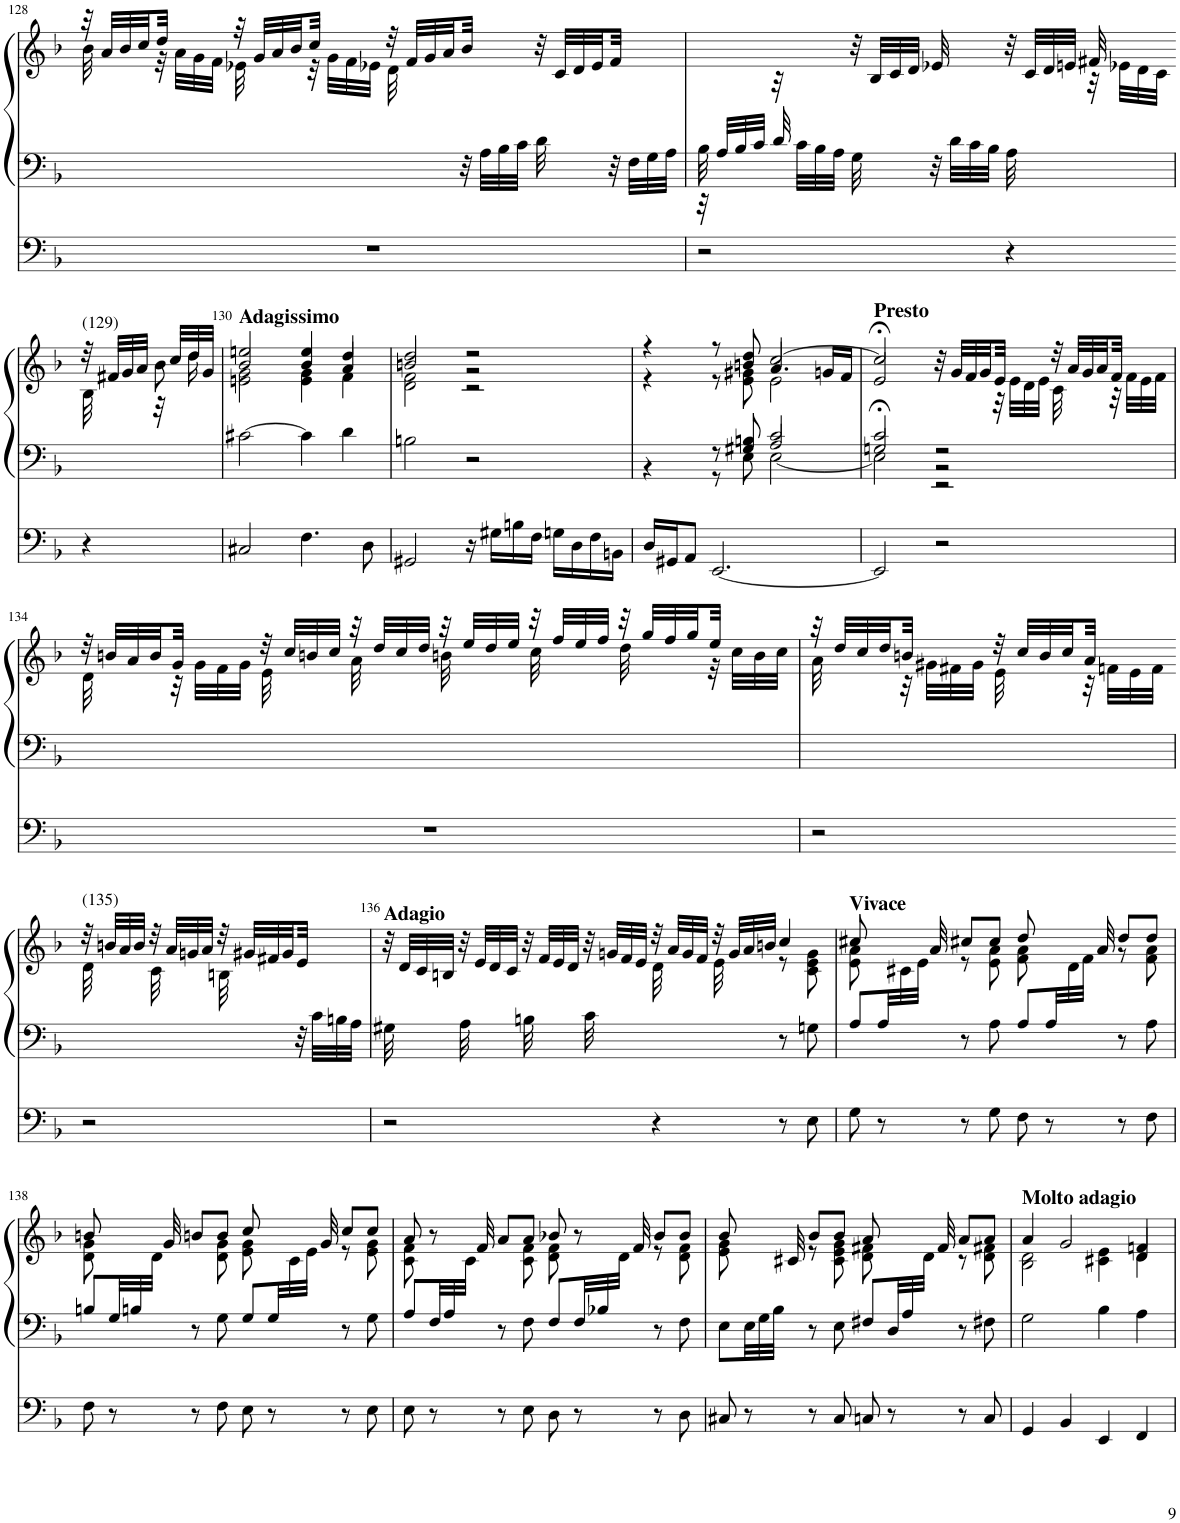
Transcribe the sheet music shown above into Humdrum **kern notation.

**kern	**kern	**kern
*part2	*part1	*part1
*staff3	*staff2	*staff1
*I"Organ	*I"Organ	*
!!LO:PB:g=z
*clefF4	*clefF4	*clefG2
*k[b-]	*k[b-]	*k[b-]
*M4/4	*M4/4	*M4/4
=128	=128	=128
*	*	*^
1r	2ryy	32r	32b-\
.	.	32a/LLL	16.ryy
.	.	32b-/	.
.	.	32cc/	.
.	.	32dd/JJJ	32r
.	.	16.ryy	32a\LLL
.	.	.	32g\
.	.	.	32f\JJJ
.	.	32r	32e-X\
.	.	32g/LLL	16.ryy
.	.	32a/	.
.	.	32b-/	.
.	.	32cc/JJJ	32r
.	.	16.ryy	32g\LLL
.	.	.	32f\
.	.	.	32e-X\JJJ
.	8ryy	32r	32d\
.	.	32f/LLL	16.ryy
.	.	32g/	.
.	.	32a/	.
.	32r	32b-/JJJ	8ryy
.	32A\LLL	16.ryy	.
.	32B-\	.	.
.	32c\JJJ	.	.
.	32d\	32r	4ryy
.	16.ryy	32c/LLL	.
.	.	32d/	.
.	.	32e-/	.
.	32r	32f/JJJ	.
.	32F\LLL	16.ryy	.
.	32G\	.	.
.	32A\JJJ	.	.
=129	=129	=129	=129
*	*^	*	*^
2r	32B-\	32r	4ryy	4ryy	2ryy
.	16.ryy	32A/LLL	.	.	.
.	.	32B-/	.	.	.
.	.	32c/JJJ	.	.	.
.	32r	32d/	.	.	.
.	32c\LLL	16.ryy	.	.	.
.	32B-\	.	.	.	.
.	32A\JJJ	.	.	.	.
.	32G\	4ryy	32r	4ryy	.
.	16.ryy	.	32B-/LLL	.	.
.	.	.	32c/	.	.
.	.	.	32d/JJJ	.	.
.	32r	.	32e-X/	.	.
.	32d\LLL	.	16.ryy	.	.
.	32c\	.	.	.	.
.	32B-\JJJ	.	.	.	.
4r	32A\	4ryy	32r	8ryy	4ryy
.	8ryy	.	32c/LLL	.	.
.	.	.	32d/	.	.
.	.	.	32en/JJJ	.	.
.	.	.	32f#X/	32r	.
.	16.ryy	.	16.ryy	32e-X\LLL	.
.	.	.	.	32d\	.
.	.	.	.	32c\JJJ	.
*	*v	*v	*	*	*
!!LO:LB:g=z	!!	!!
=129X3-	=129X3-	=129X3-	=129X3-	=129X3-
!	!	!LO:TX:a:t=(129)	!	!
4r	4ryy	32r	8ryy	32B-\
.	.	32f#X/LLL	.	16.ryy
.	.	32g/	.	.
.	.	32a/JJJ	.	.
.	.	8b-\	32r	16ryy
.	.	.	32cc/LLL	.
.	.	.	32dd/	16dd\
.	.	.	32g/JJJ	.
=130	=130	=130	=130	=130
!	!	!LO:TX:a:B:t=Adagissimo	!	!
2C#X/	[2c#X\	2b-/ 2een/	2en\ 2g\	2.ryy
4.F\	4c#\]	4b-/ 4ee/	4e\ 4g\	.
.	4d\	4dd/	4f\	4a/
8D\	.	.	.	.
=131	=131	=131	=131	=131
2GG#X/	2Bn\	2dd/	2d\ 2f\	2bn/
16r	2r	2r	2r	2r
16G#X\LL	.	.	.	.
16Bn\	.	.	.	.
16F\JJ	.	.	.	.
16Gn\LL	.	.	.	.
16D\	.	.	.	.
16F\	.	.	.	.
16BBn\JJ	.	.	.	.
=132	=132	=132	=132	=132
*	*^	*	*	*
*	*	*^	*	*	*
16D/LL	4ryy	4r	2ryy	4r	4r	2ryy
16GG#X/J	.	.	.	.	.	.
8AA/J	.	.	.	.	.	.
[2.EE/	8r	8r	.	8r	8r	.
.	8G#X/ 8Bn/	8E\	.	8bn/ 8dd/	8e\ 8g#X\	.
.	2c/	[2E\	2A/	[2cc/	2e\	4.a/
.	.	.	.	.	.	16gn/LL
.	.	.	.	.	.	16f/JJ
=133	=133	=133	=133	=133	=133	=133
!	!	!	!	!LO:TX:a:B:t=Presto	!	!
2EE/]	2c;</	2E\]	2Gn/	2cc;</]	2ryy	2e/
2r	2r	2r	2r	32r	8ryy	2ryy
.	.	.	.	32g/LLL	.	.
.	.	.	.	32f/	.	.
.	.	.	.	32g/	.	.
.	.	.	.	32e/JJJ	32r	.
.	.	.	.	16.ryy	32e\LLL	.
.	.	.	.	.	32d\	.
.	.	.	.	.	32e\JJJ	.
.	.	.	.	32r	32c\	.
.	.	.	.	32a/LLL	16.ryy	.
.	.	.	.	32g/	.	.
.	.	.	.	32a/	.	.
.	.	.	.	32f/JJJ	32r	.
.	.	.	.	16.ryy	32f\LLL	.
.	.	.	.	.	32e\	.
.	.	.	.	.	32f\JJJ	.
*	*v	*v	*v	*	*	*
*	*	*	*v	*v
!!LO:LB:g=z
=134	=134	=134	=134
1r	1ryy	32r	32d\
.	.	32bn/LLL	16.ryy
.	.	32a/	.
.	.	32b/	.
.	.	32g/JJJ	32r
.	.	16.ryy	32g\LLL
.	.	.	32f\
.	.	.	32g\JJJ
.	.	32r	32e\
.	.	32cc/LLL	16.ryy
.	.	32bn/	.
.	.	32cc/JJJ	.
.	.	32r	32a\
.	.	32dd/LLL	16.ryy
.	.	32cc/	.
.	.	32dd/JJJ	.
.	.	32r	32bn\
.	.	32ee/LLL	16.ryy
.	.	32dd/	.
.	.	32ee/JJJ	.
.	.	32r	32cc\
.	.	32ff/LLL	16.ryy
.	.	32ee/	.
.	.	32ff/JJJ	.
.	.	32r	32dd\
.	.	32gg/LLL	16.ryy
.	.	32ff/	.
.	.	32gg/	.
.	.	32ee/JJJ	32r
.	.	32ryy	32cc\LLL
.	.	16ryy	32b\
.	.	.	32cc\JJJ
=135	=135	=135	=135
2r	2ryy	32r	32a\
.	.	32dd/LLL	16.ryy
.	.	32cc/	.
.	.	32dd/	.
.	.	32bn/JJJ	32r
.	.	16.ryy	32g#X\LLL
.	.	.	32f#X\
.	.	.	32g#\JJJ
.	.	32r	32e\
.	.	32cc/LLL	16.ryy
.	.	32b/	.
.	.	32cc/	.
.	.	32a/JJJ	32r
.	.	16.ryy	32fn\LLL
.	.	.	32e\
.	.	.	32f\JJJ
!!LO:LB:g=z	!!
=135X4-	=135X4-	=135X4-	=135X4-
!	!	!LO:TX:a:t=(135)	!
2r	4ryy	32r	32d\
.	.	32bn/LLL	16.ryy
.	.	32a/	.
.	.	32b/JJJ	.
.	.	32r	32c\
.	.	32a/LLL	16.ryy
.	.	32gn/	.
.	.	32a/JJJ	.
.	8ryy	32r	32Bn\
.	.	32g#X/LLL	16.ryy
.	.	32f#X/	.
.	.	32g#/	.
.	32r	32e/JJJ	8ryy
.	32c\LLL	16.ryy	.
.	32Bn\	.	.
.	32A\JJJ	.	.
=136	=136	=136	=136
!	!	!LO:TX:a:B:t=Adagio	!
2r	32G#X\	32r	2ryy
.	16.ryy	32d/LLL	.
.	.	32c/	.
.	.	32Bn/JJJ	.
.	32A\	32r	.
.	16.ryy	32e/LLL	.
.	.	32d/	.
.	.	32c/JJJ	.
.	32Bn\	32r	.
.	16.ryy	32f/LLL	.
.	.	32e/	.
.	.	32d/JJJ	.
.	32c\	32r	.
.	16.ryy	32gn/LLL	.
.	.	32f/	.
.	.	32e/JJJ	.
4r	4ryy	32r	32d\
.	.	32a/LLL	16.ryy
.	.	32g/	.
.	.	32f/JJJ	.
.	.	32r	32e\
.	.	32g/LLL	16.ryy
.	.	32a/	.
.	.	32bn/JJJ	.
8r	8r	4cc/	8r
8E\	8Gn\	.	8c\ 8e\ 8g\
=137	=137	=137	=137
*	*	*	*^
!	!	!LO:TX:a:B:t=Vivace	!	!
8G\	8A/L	8cc#X/	8e\ 8a\	32ryy
*	*	*	*v	*v
8r	32A/LL	16.ryy	8ryy
*	*	*	*^
.	16ryy	.	.	32c#X\
.	.	.	.	32e\JJJ
.	32ryy	32a/	.	4..ryy
8r	8r	8cc#X/L	8r	.
8G\	8A\	8cc#/J	8e\ 8a\	.
8F\	8A/L	8dd/	8f\ 8a\	.
8r	32A/LL	16.ryy	8ryy	.
.	16ryy	.	.	32d\
.	.	.	.	32f\JJJ
.	32ryy	32a/	.	4ryy
8r	8r	8dd/L	8r	.
8F\	8A\	8dd/J	8f\ 8a\	.
.	.	.	.	32ryy
!!LO:LB:g=z	!!	!!
=138	=138	=138	=138	=138
8F\	8Bn/L	8bn/	8d\ 8g\	8.ryy
8r	32G/LL	8ryy	8ryy	.
.	32Bn/	.	.	.
.	16ryy	.	.	32d\JJJ
.	.	.	.	32g/
8r	8r	8bn/L	8ryy	32ryy
*	*	*	*v	*v
8F\	8G\	8b/J	8d\ 8g\
8E\	8G/L	8cc/	8e\ 8g\
8r	32G/LL	8ryy	8ryy
*	*	*	*^
.	16.ryy	.	.	32c\
.	.	.	.	32e\JJJ
.	.	.	.	32g/
8r	8r	8cc/L	8r	4ryy
8E\	8G\	8cc/J	8e\ 8g\	.
=139	=139	=139	=139	=139
8E\	8A/L	8a/	8c\ 8f\	8.ryy
8r	32F/LL	8r	8ryy	.
.	32A/	.	.	.
.	16ryy	.	.	32c\JJJ
.	.	.	.	32f/
8r	8r	8a/L	8ryy	4..ryy
8E\	8F\	8a/J	8c\ 8f\	.
8D\	8F/L	8b-X/	8d\ 8f\	.
8r	32F/LL	8r	8ryy	.
.	32B-X/	.	.	.
.	16ryy	.	.	32d\JJJ
.	.	.	.	32f/
8r	8r	8b-/L	8r	4ryy
8D\	8F\	8b-/J	8d\ 8f\	.
=140	=140	=140	=140	=140
8C#X/	8E\L	8b-/	8e\ 8g\	8..ryy
8r	32E\LL	8ryy	8ryy	.
.	32G\	.	.	.
.	32B-\JJJ	.	.	.
.	32ryy	.	.	32c#X/
8r	8r	8b-/L	8r	4..ryy
8C#/	8E\	8b-/J	8c#\ 8e\ 8g\	.
8Cn/	8F#X/L	8a/	8d\ 8f#X\	.
8r	32D/LL	8ryy	8ryy	.
.	32A/	.	.	.
.	16ryy	.	.	32d\JJJ
.	.	.	.	32f#/
8r	8r	8a/L	8r	4ryy
8C/	8F#X\	8a/J	8d\ 8f#X\	.
=141	=141	=141	=141	=141
!	!	!LO:TX:a:B:t=Molto adagio	!	!
4GG/	2G\	4a/	2B-\ 2d\	2ryy
4BB-/	.	2g/	.	.
4EE/	4B-\	.	4c#X\ 4e\	4ryy
4FF/	4A\	4fn/	4d\	4d/
*	*	*v	*v	*v
=	=	=
*-	*-	*-
